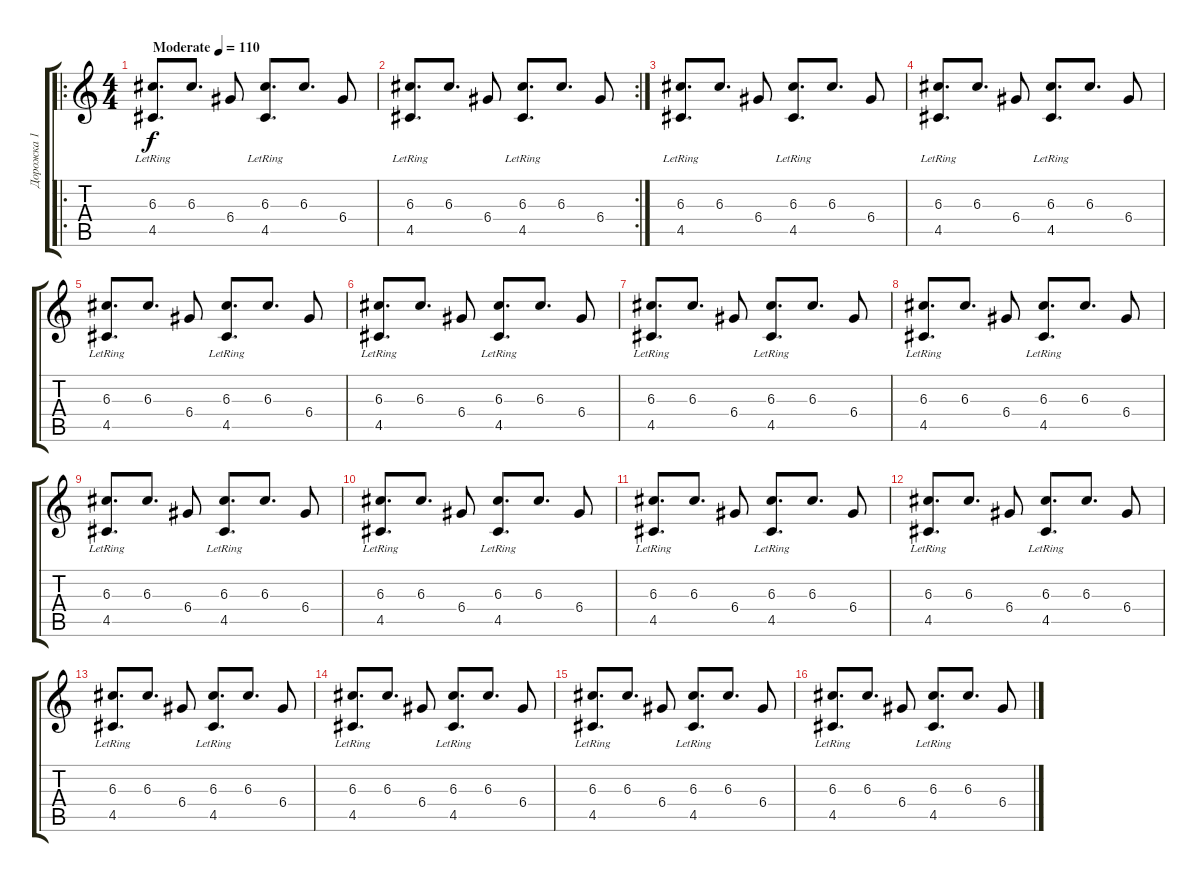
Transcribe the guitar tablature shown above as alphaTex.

\track ("Дорожка 1" "Дорожка 1") {instrument electricguitarjazz}
\staff {score tabs}
\tuning (E4 B3 G3 D3 A2 E2) {hide}
\ro
\ts (4 4)
\tempo (110 "Moderate")
\clef g2
\ks c
(6.3 4.5{lr}).8{d dy f volume 5 instrument electricguitarjazz} 6.3.8{d} 6.4.8 (6.3 4.5{lr}).8{d} 6.3.8{d} 6.4.8 |
\rc 2
(6.3 4.5{lr}).8{d} 6.3.8{d} 6.4.8 (6.3 4.5{lr}).8{d} 6.3.8{d} 6.4.8 |
(6.3 4.5{lr}).8{d} 6.3.8{d} 6.4.8 (6.3 4.5{lr}).8{d} 6.3.8{d} 6.4.8 |
(6.3 4.5{lr}).8{d} 6.3.8{d} 6.4.8 (6.3 4.5{lr}).8{d} 6.3.8{d} 6.4.8 |
(6.3 4.5{lr}).8{d} 6.3.8{d} 6.4.8 (6.3 4.5{lr}).8{d} 6.3.8{d} 6.4.8 |
(6.3 4.5{lr}).8{d} 6.3.8{d} 6.4.8 (6.3 4.5{lr}).8{d} 6.3.8{d} 6.4.8 |
(6.3 4.5{lr}).8{d} 6.3.8{d} 6.4.8 (6.3 4.5{lr}).8{d} 6.3.8{d} 6.4.8 |
(6.3 4.5{lr}).8{d} 6.3.8{d} 6.4.8 (6.3 4.5{lr}).8{d} 6.3.8{d} 6.4.8 |
(6.3 4.5{lr}).8{d} 6.3.8{d} 6.4.8 (6.3 4.5{lr}).8{d} 6.3.8{d} 6.4.8 |
(6.3 4.5{lr}).8{d} 6.3.8{d} 6.4.8 (6.3 4.5{lr}).8{d} 6.3.8{d} 6.4.8 |
(6.3 4.5{lr}).8{d} 6.3.8{d} 6.4.8 (6.3 4.5{lr}).8{d} 6.3.8{d} 6.4.8 |
(6.3 4.5{lr}).8{d} 6.3.8{d} 6.4.8 (6.3 4.5{lr}).8{d} 6.3.8{d} 6.4.8 |
(6.3 4.5{lr}).8{d} 6.3.8{d} 6.4.8 (6.3 4.5{lr}).8{d} 6.3.8{d} 6.4.8 |
(6.3 4.5{lr}).8{d} 6.3.8{d} 6.4.8 (6.3 4.5{lr}).8{d} 6.3.8{d} 6.4.8 |
(6.3 4.5{lr}).8{d} 6.3.8{d} 6.4.8 (6.3 4.5{lr}).8{d} 6.3.8{d} 6.4.8 |
(6.3 4.5{lr}).8{d} 6.3.8{d} 6.4.8 (6.3 4.5{lr}).8{d} 6.3.8{d} 6.4.8
